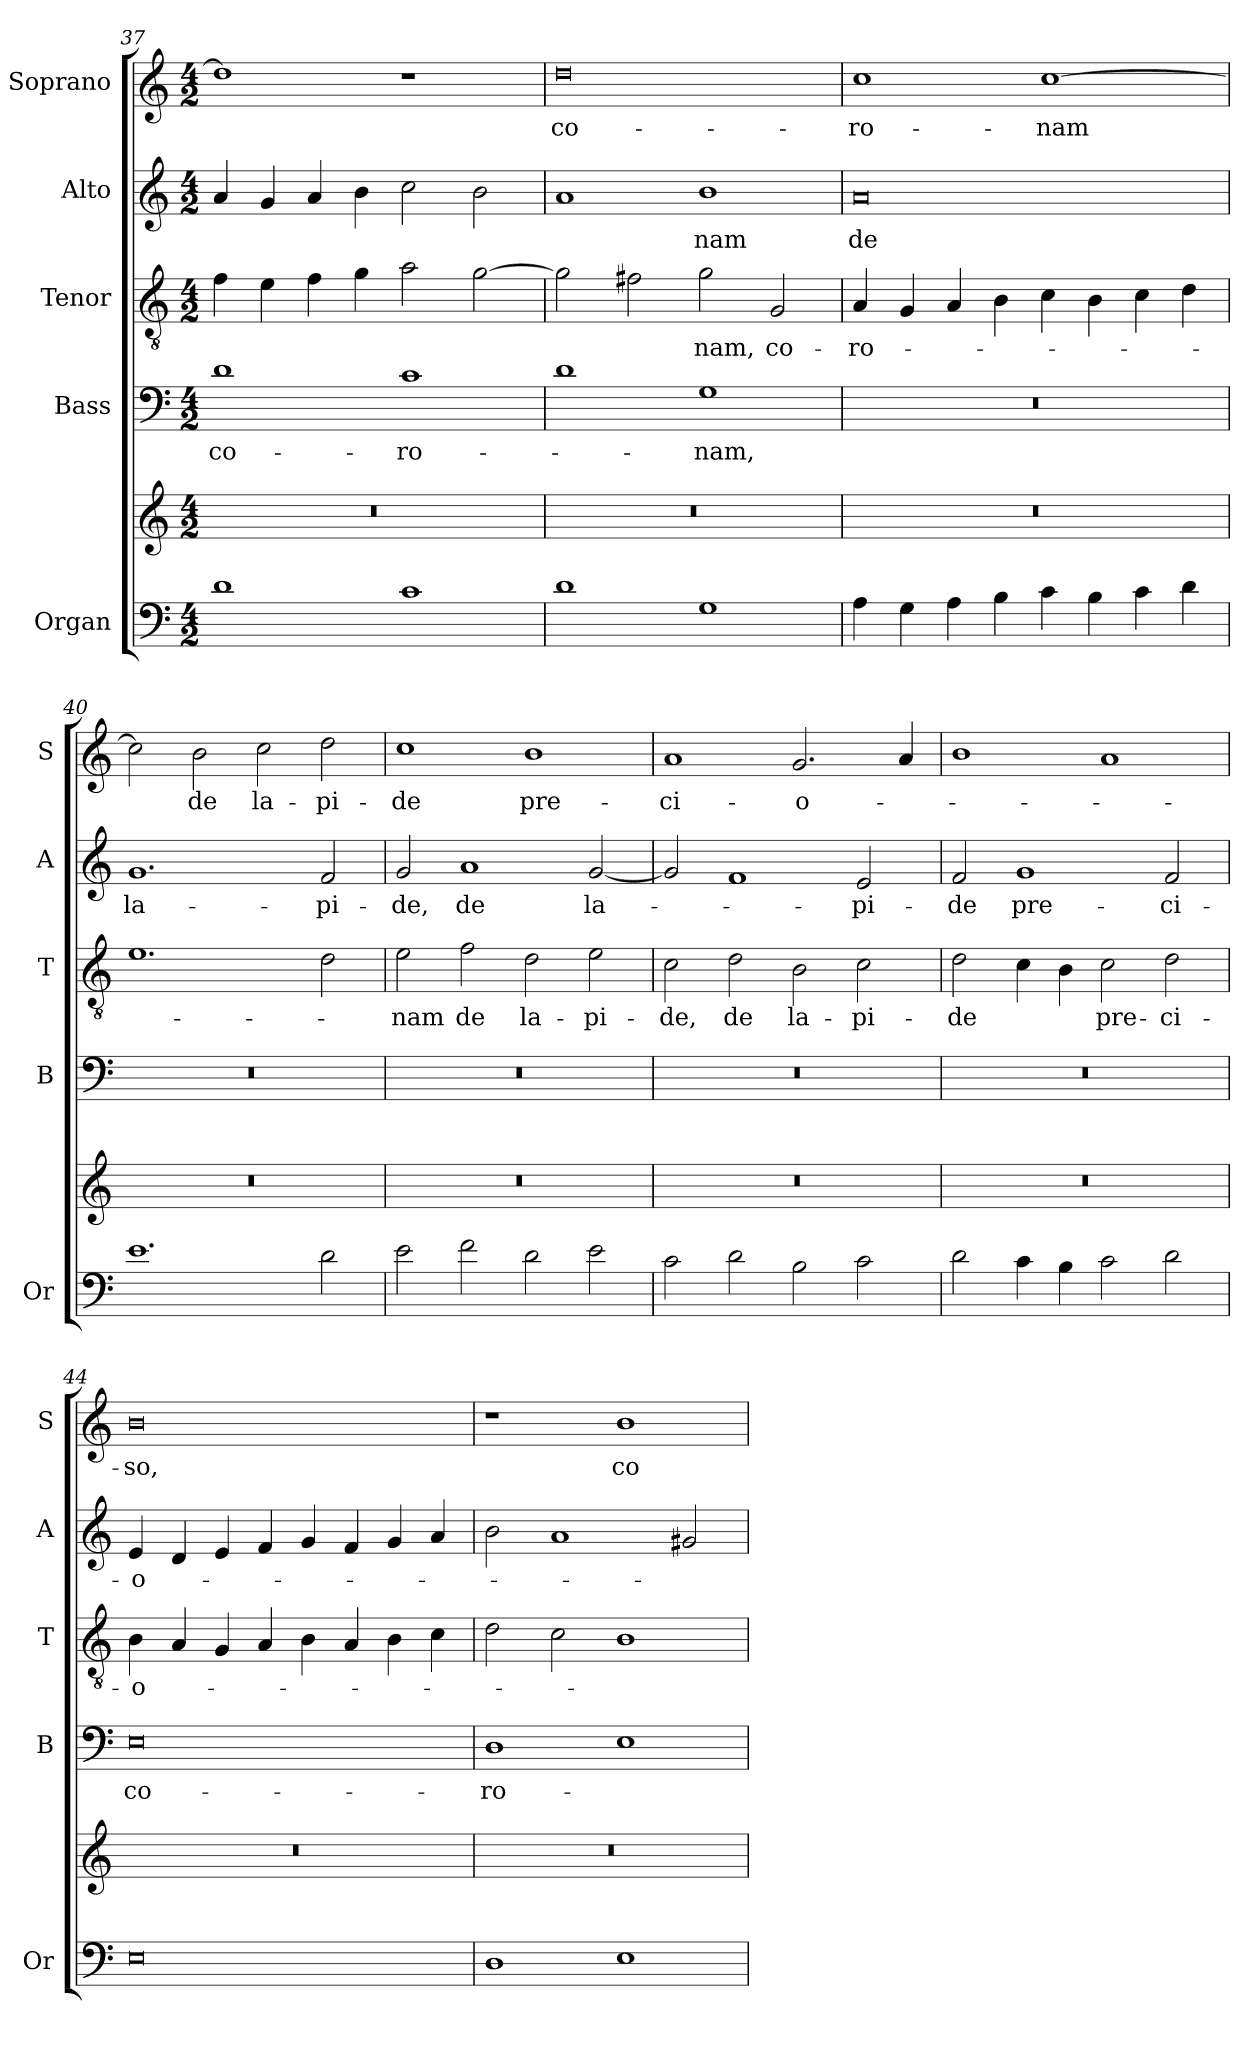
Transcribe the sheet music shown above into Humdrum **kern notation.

**kern	**kern	**kern	**text	**kern	**text	**kern	**text	**kern	**text
*part5	*part5	*part4	*part4	*part3	*part3	*part2	*part2	*part1	*part1
*staff6	*staff5	*staff4	*staff4	*staff3	*staff3	*staff2	*staff2	*staff1	*staff1
*I"Organ	*	*I"Bass	*	*I"Tenor	*	*I"Alto	*	*I"Soprano	*
*I'Or	*	*I'B	*	*I'T	*	*I'A	*	*I'S	*
*clefF4	*clefG2	*clefF4	*	*clefGv2	*	*clefG2	*	*clefG2	*
*k[]	*k[]	*k[]	*	*k[]	*	*k[]	*	*k[]	*
*C:	*C:	*C:	*	*C:	*	*C:	*	*C:	*
*M4/2	*M4/2	*M4/2	*	*M4/2	*	*M4/2	*	*M4/2	*
=37	=37	=37	=37	=37	=37	=37	=37	=37	=37
!	!	!	!LO:LY:b	!	!	!	!	!	!
1d	0r	1d	co-	4f\	.	4a/	.	1dd]	.
.	.	.	.	4e\	.	4g/	.	.	.
.	.	.	.	4f\	.	4a/	.	.	.
.	.	.	.	4g\	.	4b\	.	.	.
!	!	!	!LO:LY:b	!	!	!	!	!	!
1c	.	1c	-ro-	2a\	.	2cc\	.	1r	.
.	.	.	.	[2g\	.	2b\	.	.	.
!!LO:LB:g=z
=38	=38	=38	=38	=38	=38	=38	=38	=38	=38
!	!	!	!	!	!	!	!	!	!LO:LY:b
1d	0r	1d	.	2g\]	.	1a	.	0dd	co-
.	.	.	.	2f#X\	.	.	.	.	.
!	!	!	!LO:LY:b	!	!LO:LY:b	!	!LO:LY:b	!	!
1G	.	1G	-nam,	2g\	-nam,	1b	-nam	.	.
!	!	!	!	!	!LO:LY:b	!	!	!	!
.	.	.	.	2G/	co-	.	.	.	.
=39	=39	=39	=39	=39	=39	=39	=39	=39	=39
!	!	!	!	!	!LO:LY:b	!	!LO:LY:b	!	!LO:LY:b
4A\	0r	0r	.	4A/	-ro-	0a	de	1cc	-ro-
4G\	.	.	.	4G/	.	.	.	.	.
4A\	.	.	.	4A/	.	.	.	.	.
4B\	.	.	.	4B\	.	.	.	.	.
!	!	!	!	!	!	!	!	!	!LO:LY:b
4c\	.	.	.	4c\	.	.	.	[1cc	-nam
4B\	.	.	.	4B\	.	.	.	.	.
4c\	.	.	.	4c\	.	.	.	.	.
4d\	.	.	.	4d\	.	.	.	.	.
=40	=40	=40	=40	=40	=40	=40	=40	=40	=40
!	!	!	!	!	!	!	!LO:LY:b	!	!
1.e	0r	0r	.	1.e	.	1.g	la-	2cc\]	.
!	!	!	!	!	!	!	!	!	!LO:LY:b
.	.	.	.	.	.	.	.	2b\	de
!	!	!	!	!	!	!	!	!	!LO:LY:b
.	.	.	.	.	.	.	.	2cc\	la-
!	!	!	!	!	!	!	!LO:LY:b	!	!LO:LY:b
2d\	.	.	.	2d\	.	2f/	-pi-	2dd\	-pi-
=41	=41	=41	=41	=41	=41	=41	=41	=41	=41
!	!	!	!	!	!LO:LY:b	!	!LO:LY:b	!	!LO:LY:b
2e\	0r	0r	.	2e\	-nam	2g/	-de,	1cc	-de
!	!	!	!	!	!LO:LY:b	!	!LO:LY:b	!	!
2f\	.	.	.	2f\	de	1a	de	.	.
!	!	!	!	!	!LO:LY:b	!	!	!	!LO:LY:b
2d\	.	.	.	2d\	la-	.	.	1b	pre-
!	!	!	!	!	!LO:LY:b	!	!LO:LY:b	!	!
2e\	.	.	.	2e\	-pi-	[2g/	la-	.	.
=42	=42	=42	=42	=42	=42	=42	=42	=42	=42
!	!	!	!	!	!LO:LY:b	!	!	!	!LO:LY:b
2c\	0r	0r	.	2c\	-de,	2g/]	.	1a	-ci-
!	!	!	!	!	!LO:LY:b	!	!	!	!
2d\	.	.	.	2d\	de	1f	.	.	.
!	!	!	!	!	!LO:LY:b	!	!	!	!LO:LY:b
2B\	.	.	.	2B\	la-	.	.	2.g/	-o-
!	!	!	!	!	!LO:LY:b	!	!LO:LY:b	!	!
2c\	.	.	.	2c\	-pi-	2e/	-pi-	.	.
.	.	.	.	.	.	.	.	4a/	.
!!LO:PB:g=z
=43	=43	=43	=43	=43	=43	=43	=43	=43	=43
!	!	!	!	!	!LO:LY:b	!	!LO:LY:b	!	!
2d\	0r	0r	.	2d\	-de	2f/	-de	1b	.
!	!	!	!	!	!	!	!LO:LY:b	!	!
4c\	.	.	.	4c\	.	1g	pre-	.	.
4B\	.	.	.	4B\	.	.	.	.	.
!	!	!	!	!	!LO:LY:b	!	!	!	!
2c\	.	.	.	2c\	pre-	.	.	1a	.
!	!	!	!	!	!LO:LY:b	!	!LO:LY:b	!	!
2d\	.	.	.	2d\	-ci-	2f/	-ci-	.	.
=44	=44	=44	=44	=44	=44	=44	=44	=44	=44
!	!	!	!LO:LY:b	!	!LO:LY:b	!	!LO:LY:b	!	!LO:LY:b
0E	0r	0E	co-	4B\	-o-	4e/	-o-	0b	-so,
.	.	.	.	4A/	.	4d/	.	.	.
.	.	.	.	4G/	.	4e/	.	.	.
.	.	.	.	4A/	.	4f/	.	.	.
.	.	.	.	4B\	.	4g/	.	.	.
.	.	.	.	4A/	.	4f/	.	.	.
.	.	.	.	4B\	.	4g/	.	.	.
.	.	.	.	4c\	.	4a/	.	.	.
=45	=45	=45	=45	=45	=45	=45	=45	=45	=45
!	!	!	!LO:LY:b	!	!	!	!	!	!
1D	0r	1D	-ro-	2d\	.	2b\	.	1r	.
.	.	.	.	2c\	.	1a	.	.	.
!	!	!	!	!	!	!	!	!	!LO:LY:b
1E	.	1E	.	1B	.	.	.	1b	co-
.	.	.	.	.	.	2g#X/	.	.	.
=	=	=	=	=	=	=	=	=	=
*-	*-	*-	*-	*-	*-	*-	*-	*-	*-
